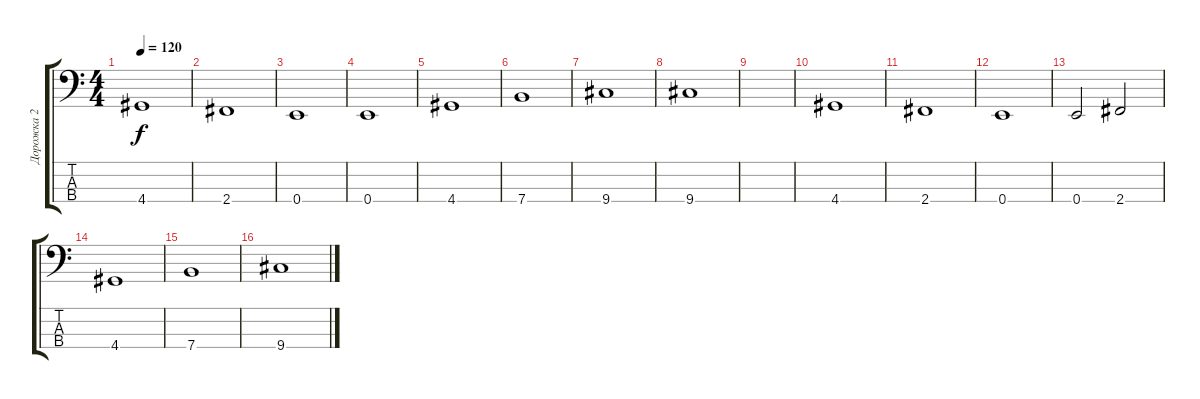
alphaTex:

\track ("Дорожка 2" "Дорожка 2") {instrument electricbassfinger}
\staff {score tabs}
\tuning (G2 D2 A1 E1) {hide}
\ts (4 4)
\tempo 120
\clef f4
\ks c
4.4.1{dy f} |
2.4.1 |
0.4.1 |
0.4.1 |
4.4.1 |
7.4.1 |
9.4.1 |
9.4.1 |
|
4.4.1 |
2.4.1 |
0.4.1 |
0.4.2 2.4.2 |
4.4.1 |
7.4.1 |
9.4.1
